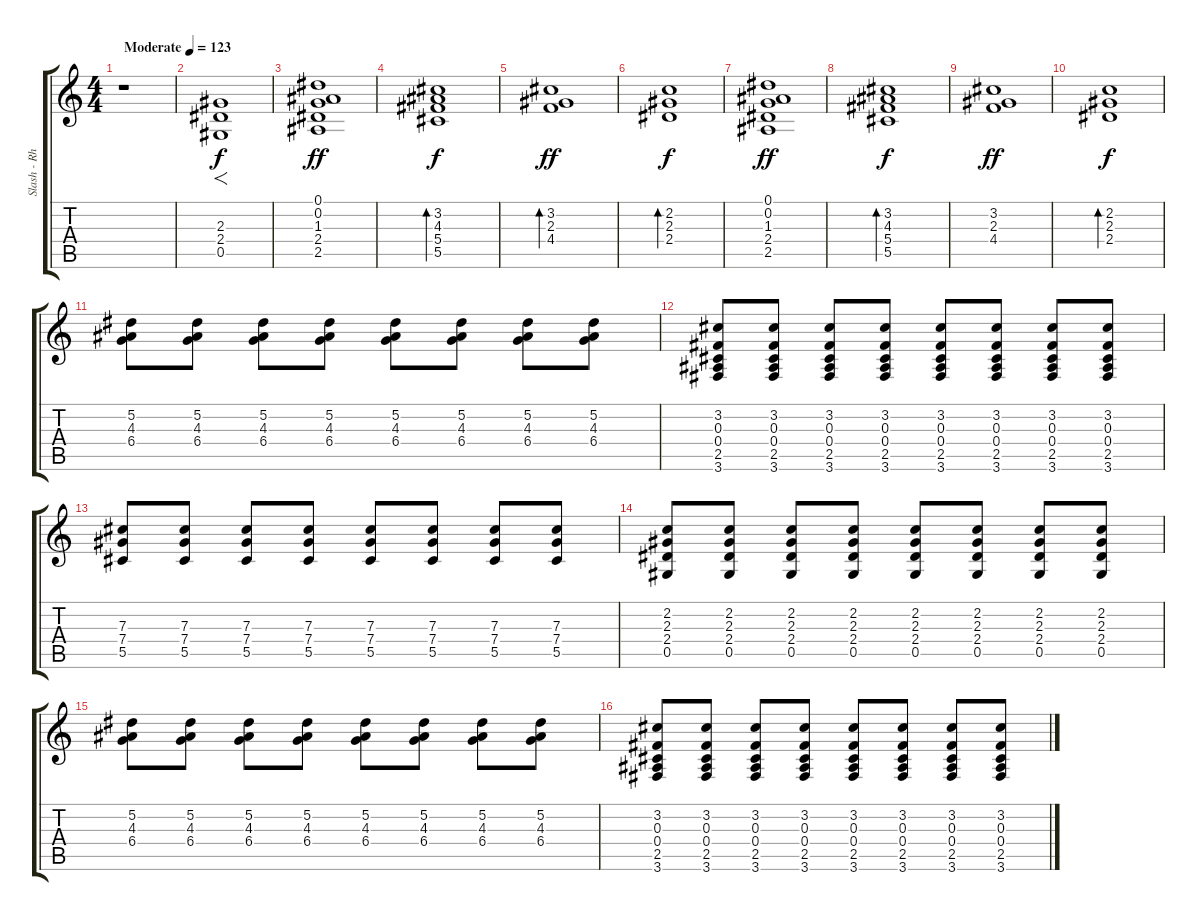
\track ("Slash - Rhythm Guitar" "Slash - Rh") {instrument distortionguitar}
\staff {score tabs}
\tuning (Eb4 Bb3 Gb3 Db3 Ab2 Eb2) {hide}
\ts (4 4)
\tempo (123 "Moderate")
\clef g2
\ks c
r.1{dy f instrument distortionguitar} |
(2.3 2.4 0.5).1{f} |
(0.1 0.2 1.3 2.4 2.5).1{dy ff instrument electricguitarclean} |
(3.2 4.3 5.4 5.5).1{bd 120 dy f} |
(3.2 2.3 4.4).1{bd 240 dy ff} |
(2.2 2.3 2.4).1{bd 240 dy f} |
(0.1 0.2 1.3 2.4 2.5).1{dy ff} |
(3.2 4.3 5.4 5.5).1{bd 120 dy f} |
(3.2 2.3 4.4).1{dy ff} |
(2.2 2.3 2.4).1{bd 240 dy f} |
(5.2 4.3 6.4).8{instrument distortionguitar} (5.2 4.3 6.4).8 (5.2 4.3 6.4).8 (5.2 4.3 6.4).8 (5.2 4.3 6.4).8 (5.2 4.3 6.4).8 (5.2 4.3 6.4).8 (5.2 4.3 6.4).8 |
(3.2 0.3 0.4 2.5 3.6).8 (3.2 0.3 0.4 2.5 3.6).8 (3.2 0.3 0.4 2.5 3.6).8 (3.2 0.3 0.4 2.5 3.6).8 (3.2 0.3 0.4 2.5 3.6).8 (3.2 0.3 0.4 2.5 3.6).8 (3.2 0.3 0.4 2.5 3.6).8 (3.2 0.3 0.4 2.5 3.6).8 |
(7.3 7.4 5.5).8 (7.3 7.4 5.5).8 (7.3 7.4 5.5).8 (7.3 7.4 5.5).8 (7.3 7.4 5.5).8 (7.3 7.4 5.5).8 (7.3 7.4 5.5).8 (7.3 7.4 5.5).8 |
(2.2 2.3 2.4 0.5).8 (2.2 2.3 2.4 0.5).8 (2.2 2.3 2.4 0.5).8 (2.2 2.3 2.4 0.5).8 (2.2 2.3 2.4 0.5).8 (2.2 2.3 2.4 0.5).8 (2.2 2.3 2.4 0.5).8 (2.2 2.3 2.4 0.5).8 |
(5.2 4.3 6.4).8{instrument distortionguitar} (5.2 4.3 6.4).8 (5.2 4.3 6.4).8 (5.2 4.3 6.4).8 (5.2 4.3 6.4).8 (5.2 4.3 6.4).8 (5.2 4.3 6.4).8 (5.2 4.3 6.4).8 |
(3.2 0.3 0.4 2.5 3.6).8 (3.2 0.3 0.4 2.5 3.6).8 (3.2 0.3 0.4 2.5 3.6).8 (3.2 0.3 0.4 2.5 3.6).8 (3.2 0.3 0.4 2.5 3.6).8 (3.2 0.3 0.4 2.5 3.6).8 (3.2 0.3 0.4 2.5 3.6).8 (3.2 0.3 0.4 2.5 3.6).8
